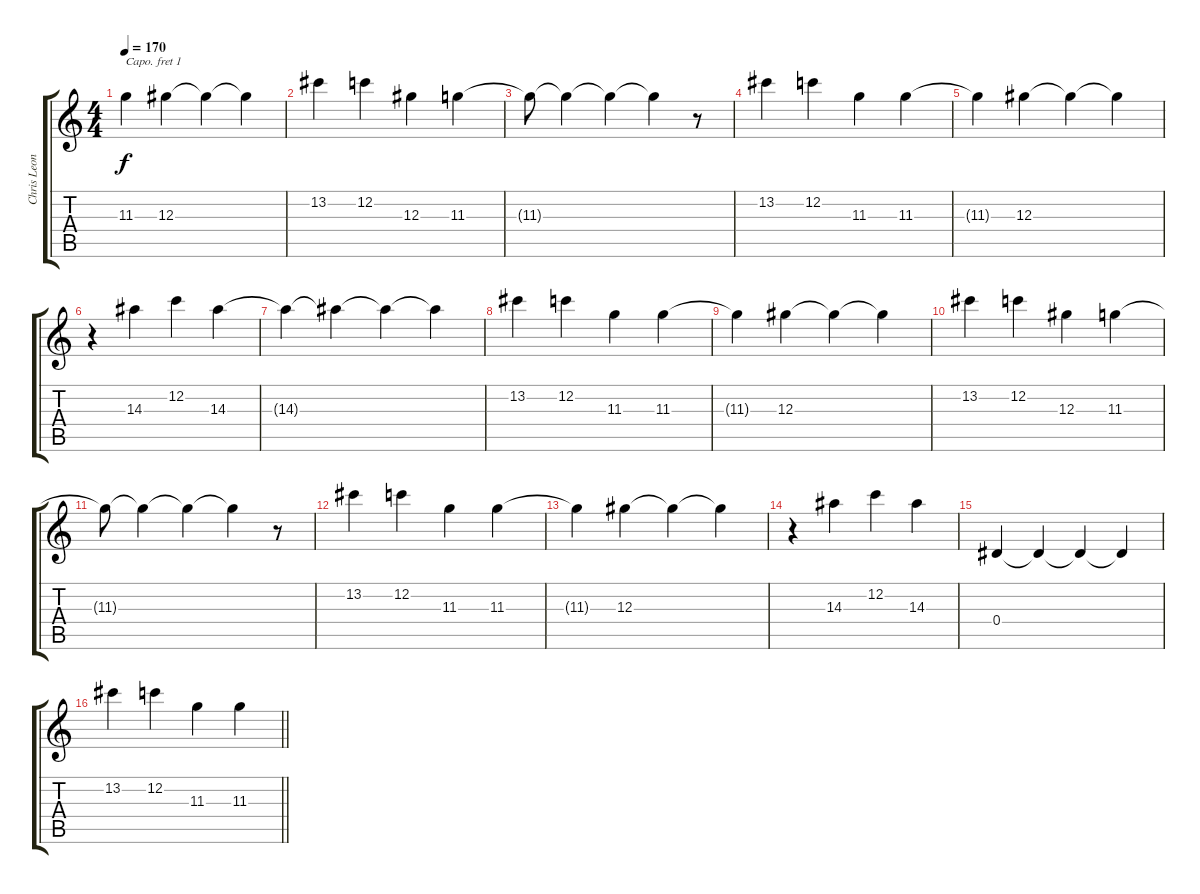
\track ("Chris Leonard (3rd Guitarist)" "Chris Leon") {instrument distortionguitar}
\staff {score tabs}
\capo 1
\tuning (E4 B3 G3 D3 A2 E2) {hide}
\ts (4 4)
\tempo 170
\clef g2
\ks c
11.3{t}.4{dy f} 12.3.4 12.3{t}.4 12.3{t}.4 |
13.2.4 12.2.4 12.3.4 11.3.4 |
11.3{t}.8 11.3{t}.4 11.3{t}.4 11.3{t}.4 r.8 |
13.2.4 12.2.4 11.3.4 11.3.4 |
11.3{t}.4 12.3.4 12.3{t}.4 12.3{t}.4 |
r.4 14.3.4 12.2.4 14.3.4 |
14.3{t}.4 14.3{t}.4 14.3{t}.4 14.3{t}.4 |
13.2.4 12.2.4 11.3.4 11.3.4 |
11.3{t}.4 12.3.4 12.3{t}.4 12.3{t}.4 |
13.2.4 12.2.4 12.3.4 11.3.4 |
11.3{t}.8 11.3{t}.4 11.3{t}.4 11.3{t}.4 r.8 |
13.2.4 12.2.4 11.3.4 11.3.4 |
11.3{t}.4 12.3.4 12.3{t}.4 12.3{t}.4 |
r.4 14.3.4 12.2.4 14.3.4 |
0.4.4 0.4{t}.4 0.4{t}.4 0.4{t}.4 |
\barLineRight lightlight
13.2.4 12.2.4 11.3.4 11.3.4
